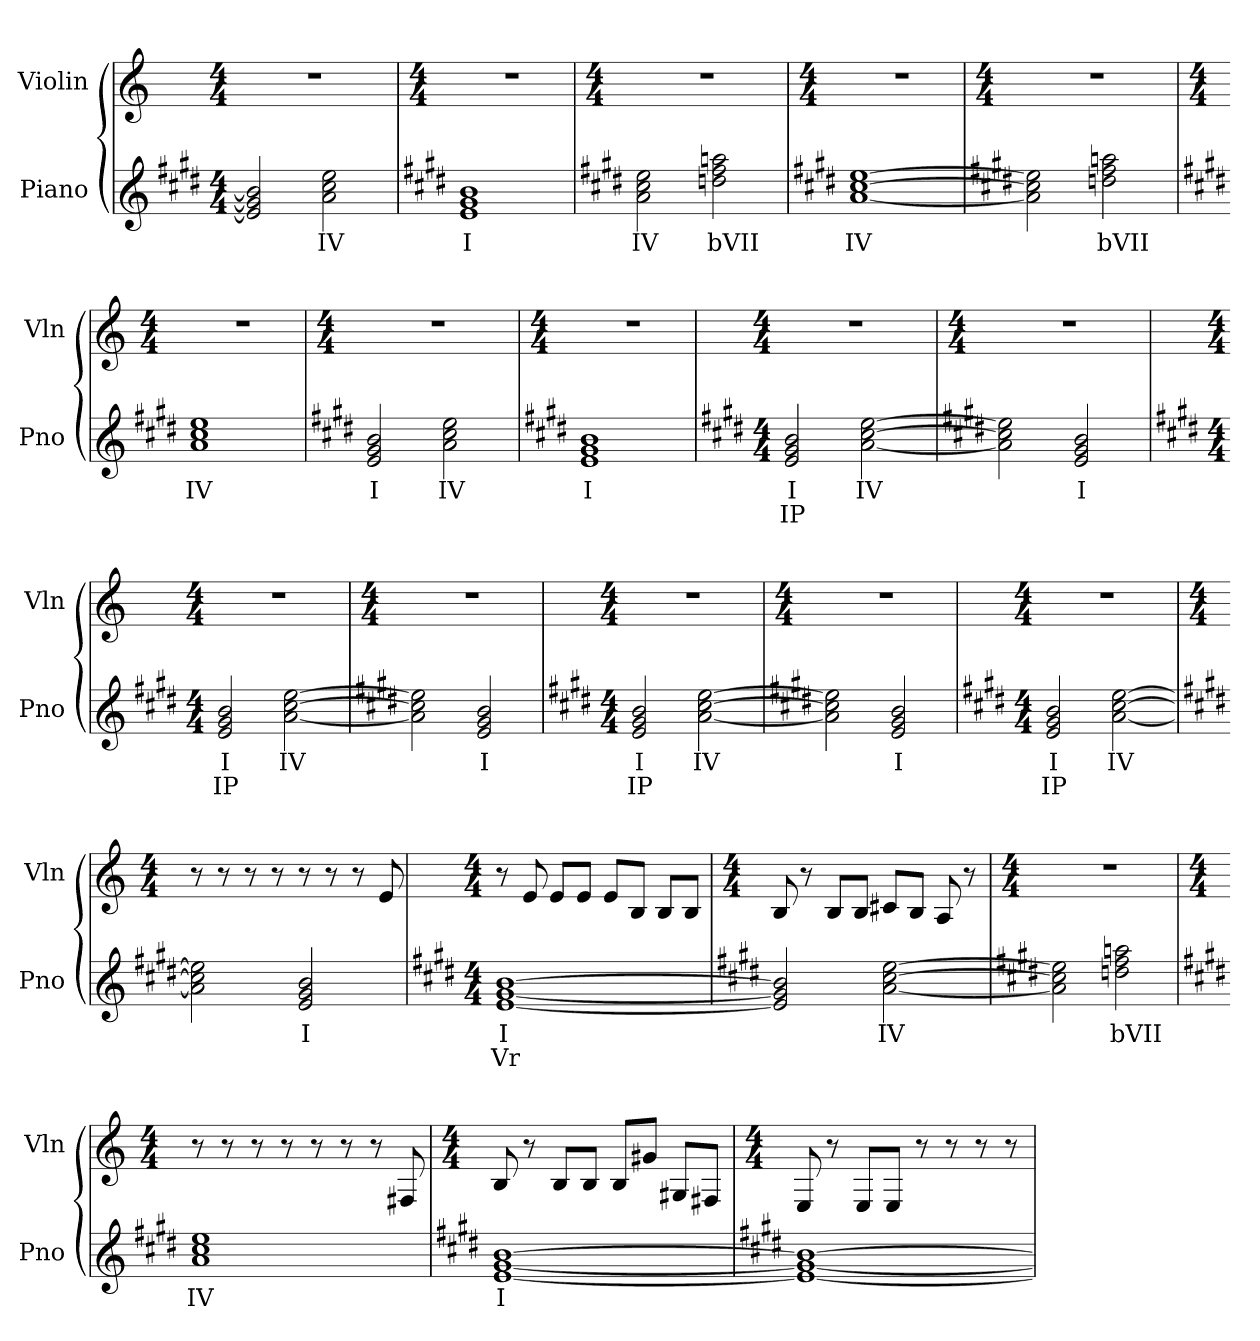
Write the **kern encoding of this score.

**kern	**text	**text	**kern
*part2	*part2	*part2	*part1
*staff2	*staff2	*staff2	*staff1
*I"Piano	*	*	*I"Violin
*I'Pno	*	*	*I'Vln
*k[f#c#g#d#]	*	*	*
*E:	*	*	*
*M4/4	*	*	*M4/4
=	=	=	=
2e] 2g#] 2b]	.	.	1r
2a 2cc# 2ee	IV	.	.
=	=	=	=
*k[f#c#g#d#]	*	*	*
*E:	*	*	*
*	*	*	*M4/4
1e 1g# 1b	I	.	1r
=	=	=	=
*k[f#c#g#d#]	*	*	*
*E:	*	*	*
*	*	*	*M4/4
2a 2cc# 2ee	IV	.	1r
2ddn 2ff# 2aan	bVII	.	.
=	=	=	=
*k[f#c#g#d#]	*	*	*
*E:	*	*	*
*	*	*	*M4/4
[1a [1cc# [1ee	IV	.	1r
=	=	=	=
*k[f#c#g#d#]	*	*	*
*E:	*	*	*
*	*	*	*M4/4
2a] 2cc#] 2ee]	.	.	1r
2ddn 2ff# 2aan	bVII	.	.
=	=	=	=
*k[f#c#g#d#]	*	*	*
*E:	*	*	*
*	*	*	*M4/4
1a 1cc# 1ee	IV	.	1r
=	=	=	=
*k[f#c#g#d#]	*	*	*
*E:	*	*	*
*	*	*	*M4/4
2e 2g# 2b	I	.	1r
2a 2cc# 2ee	IV	.	.
=	=	=	=
*k[f#c#g#d#]	*	*	*
*E:	*	*	*
*	*	*	*M4/4
1e 1g# 1b	I	.	1r
=	=	=	=
*k[f#c#g#d#]	*	*	*
*E:	*	*	*
*M4/4	*	*	*M4/4
2e 2g# 2b	I	IP	1r
[2a [2cc# [2ee	IV	.	.
=	=	=	=
*k[f#c#g#d#]	*	*	*
*E:	*	*	*
*	*	*	*M4/4
2a] 2cc#] 2ee]	.	.	1r
2e 2g# 2b	I	.	.
=	=	=	=
*k[f#c#g#d#]	*	*	*
*E:	*	*	*
*M4/4	*	*	*M4/4
2e 2g# 2b	I	IP	1r
[2a [2cc# [2ee	IV	.	.
=	=	=	=
*k[f#c#g#d#]	*	*	*
*E:	*	*	*
*	*	*	*M4/4
2a] 2cc#] 2ee]	.	.	1r
2e 2g# 2b	I	.	.
=	=	=	=
*k[f#c#g#d#]	*	*	*
*E:	*	*	*
*M4/4	*	*	*M4/4
2e 2g# 2b	I	IP	1r
[2a [2cc# [2ee	IV	.	.
=	=	=	=
*k[f#c#g#d#]	*	*	*
*E:	*	*	*
*	*	*	*M4/4
2a] 2cc#] 2ee]	.	.	1r
2e 2g# 2b	I	.	.
=	=	=	=
*k[f#c#g#d#]	*	*	*
*E:	*	*	*
*M4/4	*	*	*M4/4
2e 2g# 2b	I	IP	1r
[2a [2cc# [2ee	IV	.	.
=	=	=	=
*k[f#c#g#d#]	*	*	*
*E:	*	*	*
*	*	*	*M4/4
2a] 2cc#] 2ee]	.	.	8r
.	.	.	8r
.	.	.	8r
.	.	.	8r
2e 2g# 2b	I	.	8r
.	.	.	8r
.	.	.	8r
.	.	.	8e
=	=	=	=
*k[f#c#g#d#]	*	*	*
*E:	*	*	*
*M4/4	*	*	*M4/4
[1e [1g# [1b	I	Vr	8r
.	.	.	8e
.	.	.	8eL
.	.	.	8eJ
.	.	.	8eL
.	.	.	8BJ
.	.	.	8BL
.	.	.	8BJ
=	=	=	=
*k[f#c#g#d#]	*	*	*
*E:	*	*	*
*	*	*	*M4/4
2e] 2g#] 2b]	.	.	8B
.	.	.	8r
.	.	.	8BL
.	.	.	8BJ
[2a [2cc# [2ee	IV	.	8c#XL
.	.	.	8BJ
.	.	.	8A
.	.	.	8r
=	=	=	=
*k[f#c#g#d#]	*	*	*
*E:	*	*	*
*	*	*	*M4/4
2a] 2cc#] 2ee]	.	.	1r
2ddn 2ff# 2aan	bVII	.	.
=	=	=	=
*k[f#c#g#d#]	*	*	*
*E:	*	*	*
*	*	*	*M4/4
1a 1cc# 1ee	IV	.	8r
.	.	.	8r
.	.	.	8r
.	.	.	8r
.	.	.	8r
.	.	.	8r
.	.	.	8r
.	.	.	8F#X
=	=	=	=
*k[f#c#g#d#]	*	*	*
*E:	*	*	*
*	*	*	*M4/4
[1e [1g# [1b	I	.	8B
.	.	.	8r
.	.	.	8BL
.	.	.	8BJ
.	.	.	8BL
.	.	.	8g#XJ
.	.	.	8G#XL
.	.	.	8F#XJ
=	=	=	=
*k[f#c#g#d#]	*	*	*
*E:	*	*	*
*	*	*	*M4/4
1e_ 1g#_ 1b_	.	.	8E
.	.	.	8r
.	.	.	8EL
.	.	.	8EJ
.	.	.	8r
.	.	.	8r
.	.	.	8r
.	.	.	8r
=	=	=	=
*-	*-	*-	*-
